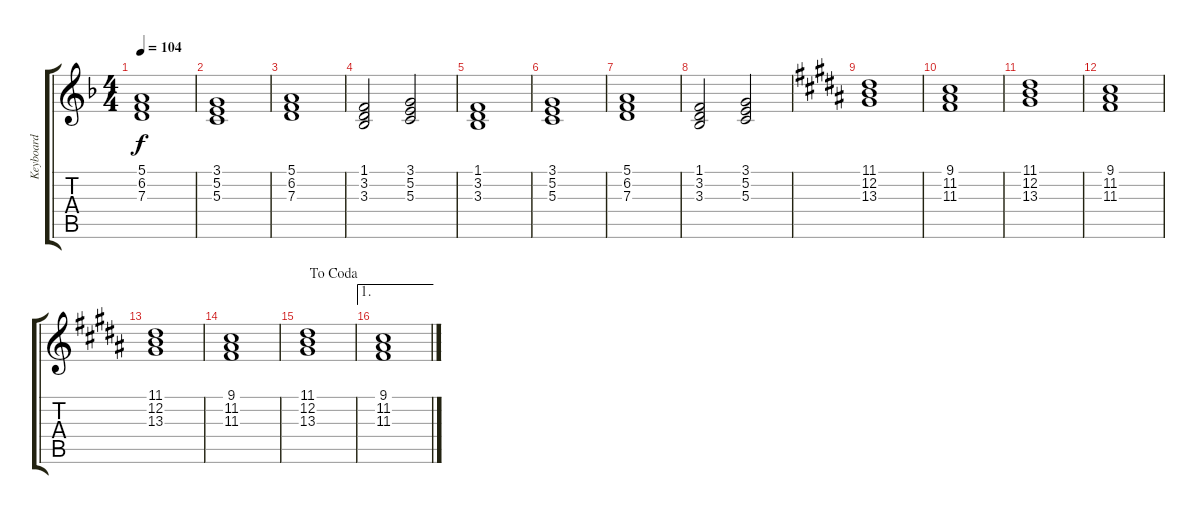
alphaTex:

\track ("Keyboard" "Keyboard") {instrument synthstrings1}
\staff {score tabs}
\tuning (E4 B3 G3 D3 A2 E2) {hide}
\ts (4 4)
\tempo 104
\clef g2
\ks f
(5.1 6.2 7.3).1{dy f} |
(3.1 5.2 5.3).1 |
(5.1 6.2 7.3).1 |
(1.1 3.2 3.3).2 (3.1 5.2 5.3).2 |
(1.1 3.2 3.3).1 |
(3.1 5.2 5.3).1 |
(5.1 6.2 7.3).1 |
(1.1 3.2 3.3).2 (3.1 5.2 5.3).2 |
\ks b
(11.1 12.2 13.3).1 |
(9.1 11.2 11.3).1 |
(11.1 12.2 13.3).1 |
(9.1 11.2 11.3).1 |
(11.1 12.2 13.3).1 |
(9.1 11.2 11.3).1 |
\jump dacoda
(11.1 12.2 13.3).1 |
\ae 1
(9.1 11.2 11.3).1
